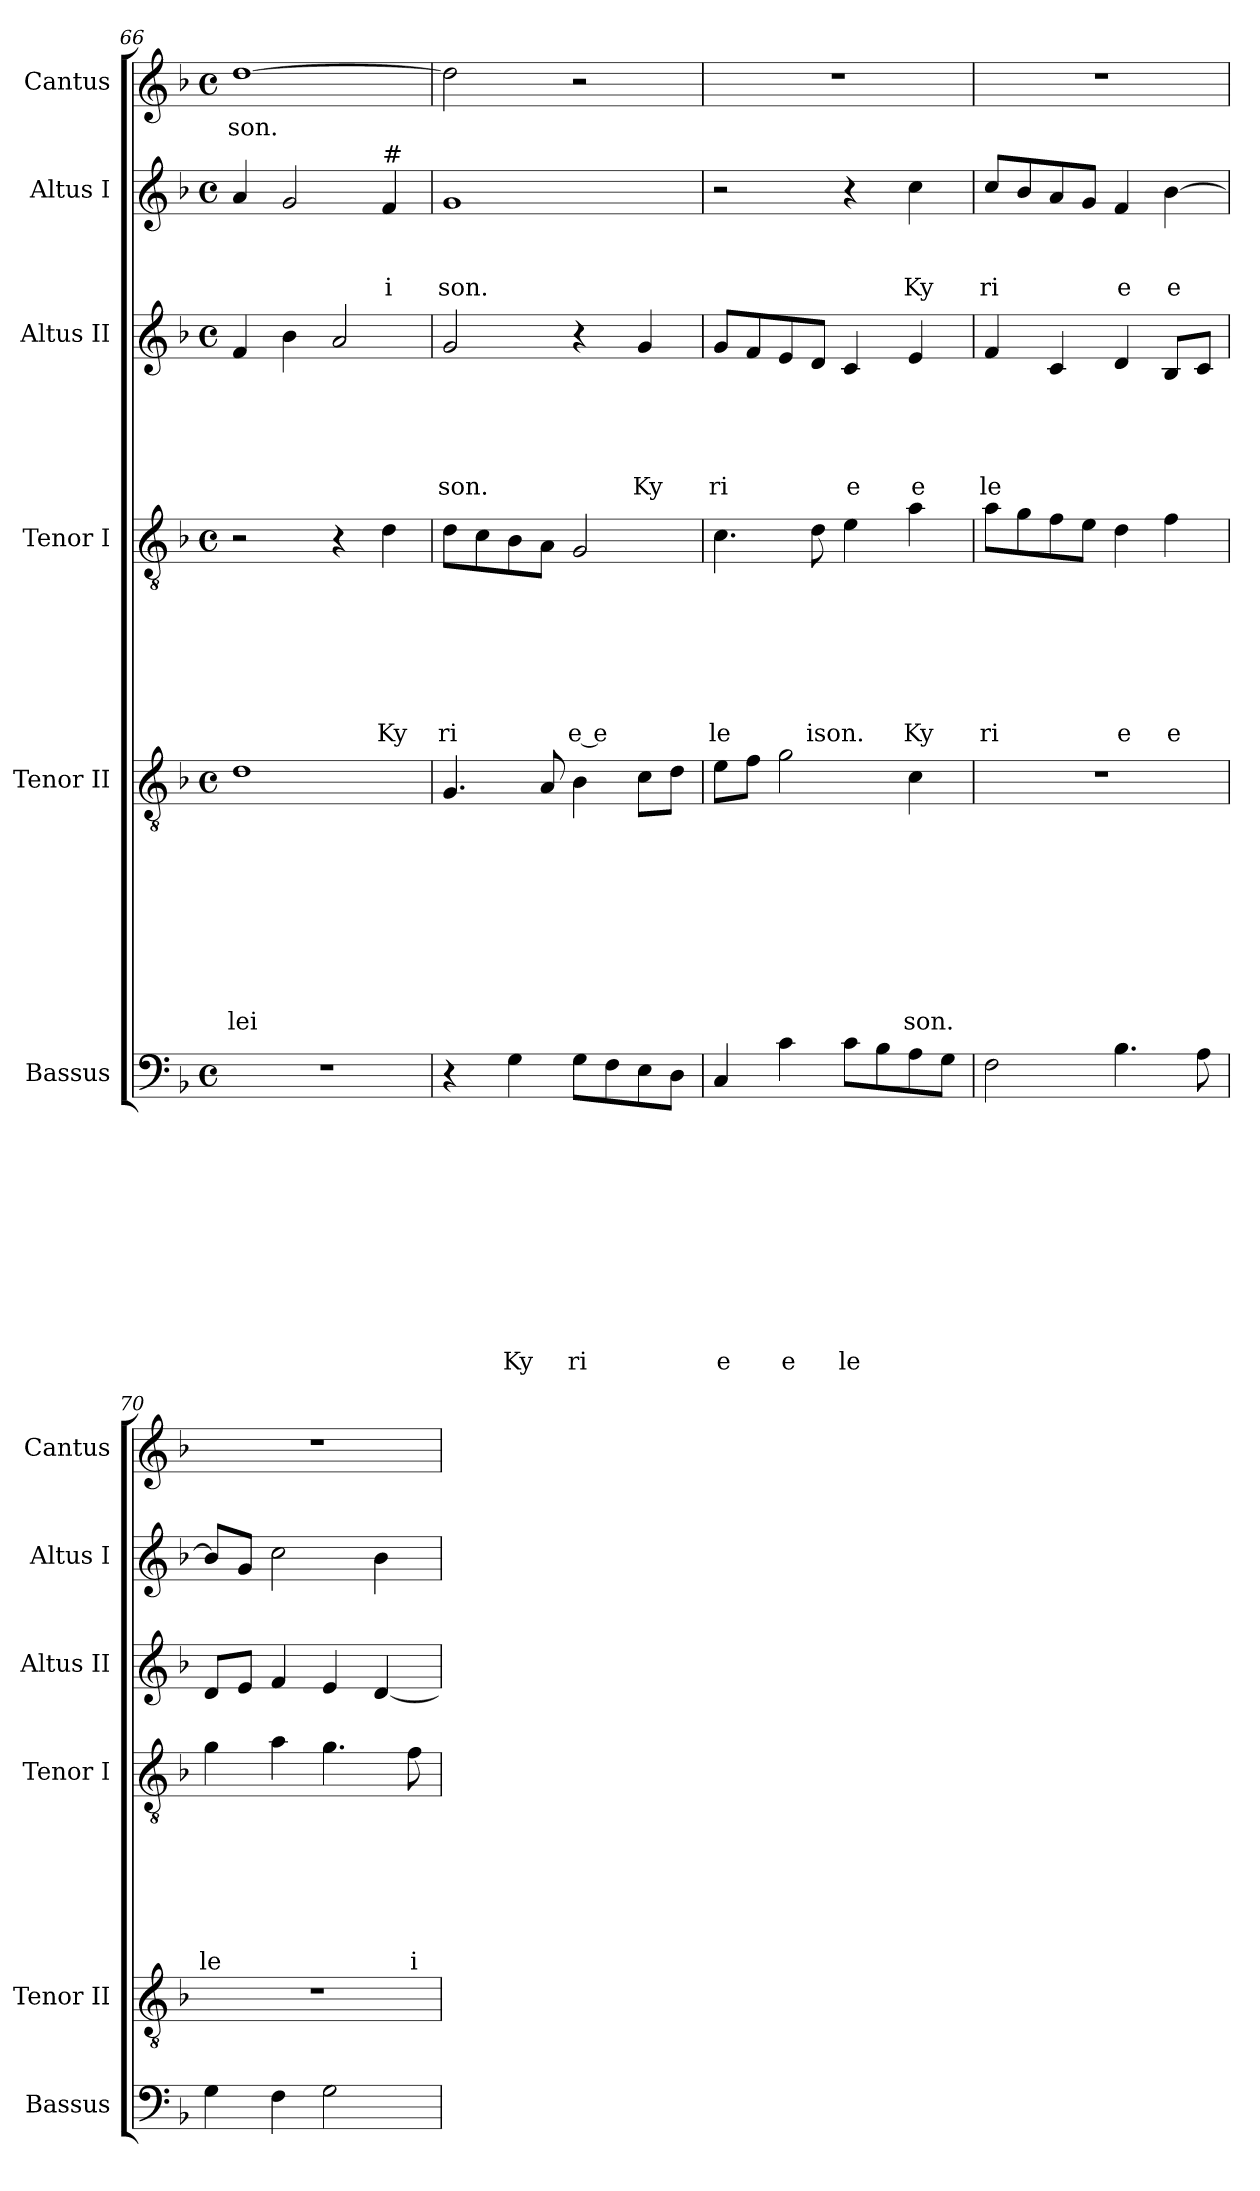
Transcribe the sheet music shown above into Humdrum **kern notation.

**kern	**text	**text	**text	**text	**text	**text	**text	**text	**text	**text	**text	**kern	**text	**text	**text	**text	**text	**text	**text	**text	**text	**kern	**text	**text	**text	**text	**text	**text	**text	**kern	**text	**text	**text	**text	**text	**kern	**text	**text	**text	**kern	**text
*part6	*part6	*part6	*part6	*part6	*part6	*part6	*part6	*part6	*part6	*part6	*part6	*part5	*part5	*part5	*part5	*part5	*part5	*part5	*part5	*part5	*part5	*part4	*part4	*part4	*part4	*part4	*part4	*part4	*part4	*part3	*part3	*part3	*part3	*part3	*part3	*part2	*part2	*part2	*part2	*part1	*part1
*staff6	*staff6	*staff6	*staff6	*staff6	*staff6	*staff6	*staff6	*staff6	*staff6	*staff6	*staff6	*staff5	*staff5	*staff5	*staff5	*staff5	*staff5	*staff5	*staff5	*staff5	*staff5	*staff4	*staff4	*staff4	*staff4	*staff4	*staff4	*staff4	*staff4	*staff3	*staff3	*staff3	*staff3	*staff3	*staff3	*staff2	*staff2	*staff2	*staff2	*staff1	*staff1
*I"Bassus	*	*	*	*	*	*	*	*	*	*	*	*I"Tenor II	*	*	*	*	*	*	*	*	*	*I"Tenor I	*	*	*	*	*	*	*	*I"Altus II	*	*	*	*	*	*I"Altus I	*	*	*	*I"Cantus	*
*I'Bassus	*	*	*	*	*	*	*	*	*	*	*	*I'Tenor II	*	*	*	*	*	*	*	*	*	*I'Tenor I	*	*	*	*	*	*	*	*I'Altus II	*	*	*	*	*	*I'Altus I	*	*	*	*I'Cantus	*
*clefF4	*	*	*	*	*	*	*	*	*	*	*	*clefGv2	*	*	*	*	*	*	*	*	*	*clefGv2	*	*	*	*	*	*	*	*clefG2	*	*	*	*	*	*clefG2	*	*	*	*clefG2	*
*k[b-]	*	*	*	*	*	*	*	*	*	*	*	*k[b-]	*	*	*	*	*	*	*	*	*	*k[b-]	*	*	*	*	*	*	*	*k[b-]	*	*	*	*	*	*k[b-]	*	*	*	*k[b-]	*
*F:	*	*	*	*	*	*	*	*	*	*	*	*F:	*	*	*	*	*	*	*	*	*	*F:	*	*	*	*	*	*	*	*F:	*	*	*	*	*	*F:	*	*	*	*F:	*
*M4/4	*	*	*	*	*	*	*	*	*	*	*	*M4/4	*	*	*	*	*	*	*	*	*	*M4/4	*	*	*	*	*	*	*	*M4/4	*	*	*	*	*	*M4/4	*	*	*	*M4/4	*
*met(c)	*	*	*	*	*	*	*	*	*	*	*	*met(c)	*	*	*	*	*	*	*	*	*	*met(c)	*	*	*	*	*	*	*	*met(c)	*	*	*	*	*	*met(c)	*	*	*	*met(c)	*
=66	=66	=66	=66	=66	=66	=66	=66	=66	=66	=66	=66	=66	=66	=66	=66	=66	=66	=66	=66	=66	=66	=66	=66	=66	=66	=66	=66	=66	=66	=66	=66	=66	=66	=66	=66	=66	=66	=66	=66	=66	=66
!	!	!	!	!	!	!	!	!	!	!	!	!	!	!	!	!	!	!	!	!	!LO:LY:b	!	!	!	!	!	!	!	!	!	!	!	!	!	!	!	!	!	!	!	!LO:LY:b
1r	.	.	.	.	.	.	.	.	.	.	.	1d	.	.	.	.	.	.	.	.	lei	2r	.	.	.	.	.	.	.	4f/	.	.	.	.	.	4a/	.	.	.	[>1dd	son.
.	.	.	.	.	.	.	.	.	.	.	.	.	.	.	.	.	.	.	.	.	.	.	.	.	.	.	.	.	.	4b-\	.	.	.	.	.	2g/	.	.	.	.	.
.	.	.	.	.	.	.	.	.	.	.	.	.	.	.	.	.	.	.	.	.	.	4r	.	.	.	.	.	.	.	2a/	.	.	.	.	.	.	.	.	.	.	.
!	!	!	!	!	!	!	!	!	!	!	!	!	!	!	!	!	!	!	!	!	!	!	!	!	!	!	!	!	!	!	!	!	!	!	!	!LO:TX:a:t=#	!	!	!	!	!
!	!	!	!	!	!	!	!	!	!	!	!	!	!	!	!	!	!	!	!	!	!	!	!	!	!	!	!	!	!LO:LY:b	!	!	!	!	!	!	!	!	!	!LO:LY:b	!	!
.	.	.	.	.	.	.	.	.	.	.	.	.	.	.	.	.	.	.	.	.	.	4d\	.	.	.	.	.	.	Ky	.	.	.	.	.	.	4f/	.	.	i	.	.
=67	=67	=67	=67	=67	=67	=67	=67	=67	=67	=67	=67	=67	=67	=67	=67	=67	=67	=67	=67	=67	=67	=67	=67	=67	=67	=67	=67	=67	=67	=67	=67	=67	=67	=67	=67	=67	=67	=67	=67	=67	=67
!	!	!	!	!	!	!	!	!	!	!	!	!	!	!	!	!	!	!	!	!	!	!	!	!	!	!	!	!	!LO:LY:b	!	!	!	!	!	!LO:LY:b	!	!	!	!LO:LY:b	!	!
4r	.	.	.	.	.	.	.	.	.	.	.	4.G/	.	.	.	.	.	.	.	.	.	8d\L	.	.	.	.	.	.	ri	2g/	.	.	.	.	son.	1g	.	.	son.	2dd\]	.
.	.	.	.	.	.	.	.	.	.	.	.	.	.	.	.	.	.	.	.	.	.	8c\	.	.	.	.	.	.	.	.	.	.	.	.	.	.	.	.	.	.	.
!	!	!	!	!	!	!	!	!	!	!	!LO:LY:b	!	!	!	!	!	!	!	!	!	!	!	!	!	!	!	!	!	!	!	!	!	!	!	!	!	!	!	!	!	!
4G\	.	.	.	.	.	.	.	.	.	.	Ky	.	.	.	.	.	.	.	.	.	.	8B-\	.	.	.	.	.	.	.	.	.	.	.	.	.	.	.	.	.	.	.
.	.	.	.	.	.	.	.	.	.	.	.	8A/	.	.	.	.	.	.	.	.	.	8A\J	.	.	.	.	.	.	.	.	.	.	.	.	.	.	.	.	.	.	.
!	!	!	!	!	!	!	!	!	!	!	!LO:LY:b	!	!	!	!	!	!	!	!	!	!	!	!	!	!	!	!	!	!LO:LY:b:rj	!	!	!	!	!	!	!	!	!	!	!	!
8G\L	.	.	.	.	.	.	.	.	.	.	ri	4B-\	.	.	.	.	.	.	.	.	.	2G/	.	.	.	.	.	.	e e	4r	.	.	.	.	.	.	.	.	.	2r	.
8F\	.	.	.	.	.	.	.	.	.	.	.	.	.	.	.	.	.	.	.	.	.	.	.	.	.	.	.	.	.	.	.	.	.	.	.	.	.	.	.	.	.
!	!	!	!	!	!	!	!	!	!	!	!	!	!	!	!	!	!	!	!	!	!	!	!	!	!	!	!	!	!	!	!	!	!	!	!LO:LY:b	!	!	!	!	!	!
8E\	.	.	.	.	.	.	.	.	.	.	.	8c\L	.	.	.	.	.	.	.	.	.	.	.	.	.	.	.	.	.	4g/	.	.	.	.	Ky	.	.	.	.	.	.
8D\J	.	.	.	.	.	.	.	.	.	.	.	8d\J	.	.	.	.	.	.	.	.	.	.	.	.	.	.	.	.	.	.	.	.	.	.	.	.	.	.	.	.	.
=68	=68	=68	=68	=68	=68	=68	=68	=68	=68	=68	=68	=68	=68	=68	=68	=68	=68	=68	=68	=68	=68	=68	=68	=68	=68	=68	=68	=68	=68	=68	=68	=68	=68	=68	=68	=68	=68	=68	=68	=68	=68
!	!	!	!	!	!	!	!	!	!	!	!LO:LY:b	!	!	!	!	!	!	!	!	!	!	!	!	!	!	!	!	!	!LO:LY:b	!	!	!	!	!	!LO:LY:b	!	!	!	!	!	!
4C/	.	.	.	.	.	.	.	.	.	.	e	8e\L	.	.	.	.	.	.	.	.	.	4.c\	.	.	.	.	.	.	le	8g/L	.	.	.	.	ri	2r	.	.	.	1r	.
.	.	.	.	.	.	.	.	.	.	.	.	8f\J	.	.	.	.	.	.	.	.	.	.	.	.	.	.	.	.	.	8f/	.	.	.	.	.	.	.	.	.	.	.
!	!	!	!	!	!	!	!	!	!	!	!LO:LY:b	!	!	!	!	!	!	!	!	!	!	!	!	!	!	!	!	!	!	!	!	!	!	!	!	!	!	!	!	!	!
4c\	.	.	.	.	.	.	.	.	.	.	e	2g\	.	.	.	.	.	.	.	.	.	.	.	.	.	.	.	.	.	8e/	.	.	.	.	.	.	.	.	.	.	.
!	!	!	!	!	!	!	!	!	!	!	!	!	!	!	!	!	!	!	!	!	!	!	!	!	!	!	!	!	!LO:LY:b	!	!	!	!	!	!	!	!	!	!	!	!
.	.	.	.	.	.	.	.	.	.	.	.	.	.	.	.	.	.	.	.	.	.	8d\	.	.	.	.	.	.	ison.	8d/J	.	.	.	.	.	.	.	.	.	.	.
!	!	!	!	!	!	!	!	!	!	!	!LO:LY:b	!	!	!	!	!	!	!	!	!	!	!	!	!	!	!	!	!	!	!	!	!	!	!	!LO:LY:b	!	!	!	!	!	!
8c\L	.	.	.	.	.	.	.	.	.	.	le	.	.	.	.	.	.	.	.	.	.	4e\	.	.	.	.	.	.	.	4c/	.	.	.	.	e	4r	.	.	.	.	.
8B-\	.	.	.	.	.	.	.	.	.	.	.	.	.	.	.	.	.	.	.	.	.	.	.	.	.	.	.	.	.	.	.	.	.	.	.	.	.	.	.	.	.
!	!	!	!	!	!	!	!	!	!	!	!	!	!	!	!	!	!	!	!	!	!LO:LY:b	!	!	!	!	!	!	!	!LO:LY:b	!	!	!	!	!	!LO:LY:b	!	!	!	!LO:LY:b	!	!
8A\	.	.	.	.	.	.	.	.	.	.	.	4c\	.	.	.	.	.	.	.	.	son.	4a\	.	.	.	.	.	.	Ky	4e/	.	.	.	.	e	4cc\	.	.	Ky	.	.
8G\J	.	.	.	.	.	.	.	.	.	.	.	.	.	.	.	.	.	.	.	.	.	.	.	.	.	.	.	.	.	.	.	.	.	.	.	.	.	.	.	.	.
!!LO:LB:g=z
=69	=69	=69	=69	=69	=69	=69	=69	=69	=69	=69	=69	=69	=69	=69	=69	=69	=69	=69	=69	=69	=69	=69	=69	=69	=69	=69	=69	=69	=69	=69	=69	=69	=69	=69	=69	=69	=69	=69	=69	=69	=69
!	!	!	!	!	!	!	!	!	!	!	!	!	!	!	!	!	!	!	!	!	!	!	!	!	!	!	!	!	!LO:LY:b	!	!	!	!	!	!LO:LY:b	!	!	!	!LO:LY:b	!	!
2F\	.	.	.	.	.	.	.	.	.	.	.	1r	.	.	.	.	.	.	.	.	.	8a\L	.	.	.	.	.	.	ri	4f/	.	.	.	.	le	8cc/L	.	.	ri	1r	.
.	.	.	.	.	.	.	.	.	.	.	.	.	.	.	.	.	.	.	.	.	.	8g\	.	.	.	.	.	.	.	.	.	.	.	.	.	8b-/	.	.	.	.	.
.	.	.	.	.	.	.	.	.	.	.	.	.	.	.	.	.	.	.	.	.	.	8f\	.	.	.	.	.	.	.	4c/	.	.	.	.	.	8a/	.	.	.	.	.
.	.	.	.	.	.	.	.	.	.	.	.	.	.	.	.	.	.	.	.	.	.	8e\J	.	.	.	.	.	.	.	.	.	.	.	.	.	8g/J	.	.	.	.	.
!	!	!	!	!	!	!	!	!	!	!	!	!	!	!	!	!	!	!	!	!	!	!	!	!	!	!	!	!	!LO:LY:b	!	!	!	!	!	!	!	!	!	!LO:LY:b	!	!
4.B-\	.	.	.	.	.	.	.	.	.	.	.	.	.	.	.	.	.	.	.	.	.	4d\	.	.	.	.	.	.	e	4d/	.	.	.	.	.	4f/	.	.	e	.	.
!	!	!	!	!	!	!	!	!	!	!	!	!	!	!	!	!	!	!	!	!	!	!	!	!	!	!	!	!	!LO:LY:b	!	!	!	!	!	!	!	!	!	!LO:LY:b	!	!
.	.	.	.	.	.	.	.	.	.	.	.	.	.	.	.	.	.	.	.	.	.	4f\	.	.	.	.	.	.	e	8B-/L	.	.	.	.	.	[>4b-\	.	.	e	.	.
8A\	.	.	.	.	.	.	.	.	.	.	.	.	.	.	.	.	.	.	.	.	.	.	.	.	.	.	.	.	.	8c/J	.	.	.	.	.	.	.	.	.	.	.
=70	=70	=70	=70	=70	=70	=70	=70	=70	=70	=70	=70	=70	=70	=70	=70	=70	=70	=70	=70	=70	=70	=70	=70	=70	=70	=70	=70	=70	=70	=70	=70	=70	=70	=70	=70	=70	=70	=70	=70	=70	=70
!	!	!	!	!	!	!	!	!	!	!	!	!	!	!	!	!	!	!	!	!	!	!	!	!	!	!	!	!	!LO:LY:b	!	!	!	!	!	!	!	!	!	!	!	!
4G\	.	.	.	.	.	.	.	.	.	.	.	1r	.	.	.	.	.	.	.	.	.	4g\	.	.	.	.	.	.	le	8d/L	.	.	.	.	.	8b-/L]	.	.	.	1r	.
.	.	.	.	.	.	.	.	.	.	.	.	.	.	.	.	.	.	.	.	.	.	.	.	.	.	.	.	.	.	8e/J	.	.	.	.	.	8g/J	.	.	.	.	.
4F\	.	.	.	.	.	.	.	.	.	.	.	.	.	.	.	.	.	.	.	.	.	4a\	.	.	.	.	.	.	.	4f/	.	.	.	.	.	2cc\	.	.	.	.	.
2G\	.	.	.	.	.	.	.	.	.	.	.	.	.	.	.	.	.	.	.	.	.	4.g\	.	.	.	.	.	.	.	4e/	.	.	.	.	.	.	.	.	.	.	.
.	.	.	.	.	.	.	.	.	.	.	.	.	.	.	.	.	.	.	.	.	.	.	.	.	.	.	.	.	.	[<4d/	.	.	.	.	.	4b-\	.	.	.	.	.
!	!	!	!	!	!	!	!	!	!	!	!	!	!	!	!	!	!	!	!	!	!	!	!	!	!	!	!	!	!LO:LY:b	!	!	!	!	!	!	!	!	!	!	!	!
.	.	.	.	.	.	.	.	.	.	.	.	.	.	.	.	.	.	.	.	.	.	8f\	.	.	.	.	.	.	i	.	.	.	.	.	.	.	.	.	.	.	.
=	=	=	=	=	=	=	=	=	=	=	=	=	=	=	=	=	=	=	=	=	=	=	=	=	=	=	=	=	=	=	=	=	=	=	=	=	=	=	=	=	=
*-	*-	*-	*-	*-	*-	*-	*-	*-	*-	*-	*-	*-	*-	*-	*-	*-	*-	*-	*-	*-	*-	*-	*-	*-	*-	*-	*-	*-	*-	*-	*-	*-	*-	*-	*-	*-	*-	*-	*-	*-	*-
